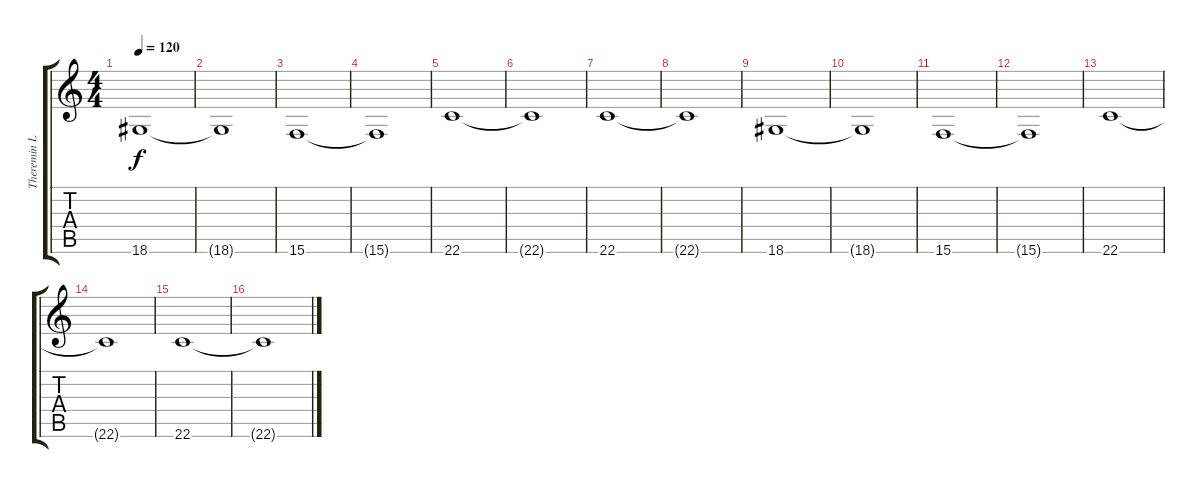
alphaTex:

\track ("Theremin Lux" "Theremin L") {instrument lead1square}
\staff {score tabs}
\tuning (E4 B3 G3 D3 A2 D2) {hide}
\ts (4 4)
\tempo 120
\clef g2
\ks c
18.6.1{dy f} |
18.6{t}.1 |
15.6.1 |
15.6{t}.1 |
22.6.1 |
22.6{t}.1 |
22.6.1 |
22.6{t}.1 |
18.6.1 |
18.6{t}.1 |
15.6.1 |
15.6{t}.1 |
22.6.1 |
22.6{t}.1 |
22.6.1 |
22.6{t}.1
